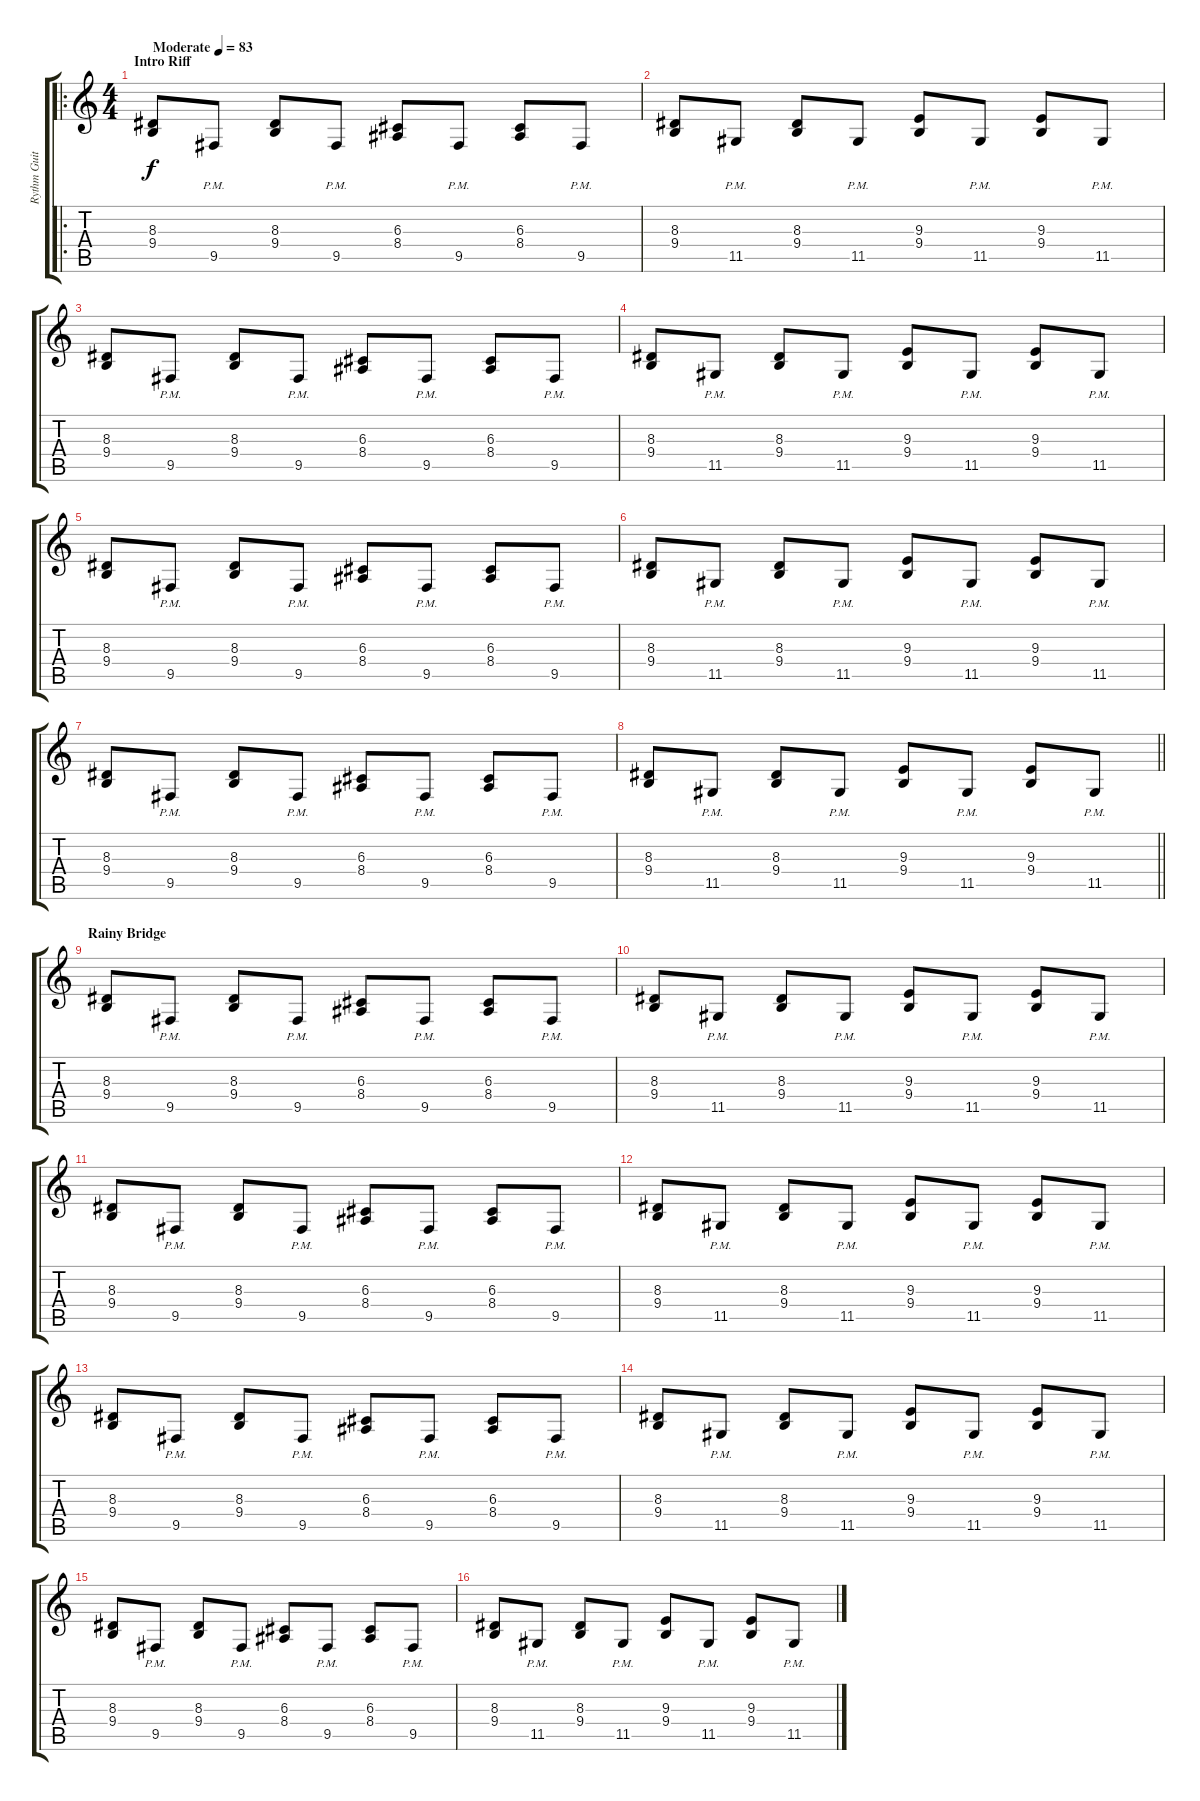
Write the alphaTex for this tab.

\track ("Rythm Guitar" "Rythm Guit") {instrument electricgrandpiano}
\staff {score tabs}
\tuning (E4 B3 G3 D3 A2 E2) {hide}
\ro
\ts (4 4)
\section ("" "Intro Riff")
\tempo (83 "Moderate")
\clef g2
\ks c
(8.3 9.4).8{dy f instrument electricgrandpiano} 9.5{pm}.8 (8.3 9.4).8 9.5{pm}.8 (6.3 8.4).8 9.5{pm}.8 (6.3 8.4).8 9.5{pm}.8 |
(8.3 9.4).8 11.5{pm}.8 (8.3 9.4).8 11.5{pm}.8 (9.3 9.4).8 11.5{pm}.8 (9.3 9.4).8 11.5{pm}.8 |
(8.3 9.4).8 9.5{pm}.8 (8.3 9.4).8 9.5{pm}.8 (6.3 8.4).8 9.5{pm}.8 (6.3 8.4).8 9.5{pm}.8 |
(8.3 9.4).8 11.5{pm}.8 (8.3 9.4).8 11.5{pm}.8 (9.3 9.4).8 11.5{pm}.8 (9.3 9.4).8 11.5{pm}.8 |
(8.3 9.4).8 9.5{pm}.8 (8.3 9.4).8 9.5{pm}.8 (6.3 8.4).8 9.5{pm}.8 (6.3 8.4).8 9.5{pm}.8 |
(8.3 9.4).8 11.5{pm}.8 (8.3 9.4).8 11.5{pm}.8 (9.3 9.4).8 11.5{pm}.8 (9.3 9.4).8 11.5{pm}.8 |
(8.3 9.4).8 9.5{pm}.8 (8.3 9.4).8 9.5{pm}.8 (6.3 8.4).8 9.5{pm}.8 (6.3 8.4).8 9.5{pm}.8 |
\barLineRight lightlight
(8.3 9.4).8 11.5{pm}.8 (8.3 9.4).8 11.5{pm}.8 (9.3 9.4).8 11.5{pm}.8 (9.3 9.4).8 11.5{pm}.8 |
\section ("" "Rainy Bridge")
(8.3 9.4).8 9.5{pm}.8 (8.3 9.4).8 9.5{pm}.8 (6.3 8.4).8 9.5{pm}.8 (6.3 8.4).8 9.5{pm}.8 |
(8.3 9.4).8 11.5{pm}.8 (8.3 9.4).8 11.5{pm}.8 (9.3 9.4).8 11.5{pm}.8 (9.3 9.4).8 11.5{pm}.8 |
(8.3 9.4).8 9.5{pm}.8 (8.3 9.4).8 9.5{pm}.8 (6.3 8.4).8 9.5{pm}.8 (6.3 8.4).8 9.5{pm}.8 |
(8.3 9.4).8 11.5{pm}.8 (8.3 9.4).8 11.5{pm}.8 (9.3 9.4).8 11.5{pm}.8 (9.3 9.4).8 11.5{pm}.8 |
(8.3 9.4).8 9.5{pm}.8 (8.3 9.4).8 9.5{pm}.8 (6.3 8.4).8 9.5{pm}.8 (6.3 8.4).8 9.5{pm}.8 |
(8.3 9.4).8 11.5{pm}.8 (8.3 9.4).8 11.5{pm}.8 (9.3 9.4).8 11.5{pm}.8 (9.3 9.4).8 11.5{pm}.8 |
(8.3 9.4).8 9.5{pm}.8 (8.3 9.4).8 9.5{pm}.8 (6.3 8.4).8 9.5{pm}.8 (6.3 8.4).8 9.5{pm}.8 |
(8.3 9.4).8 11.5{pm}.8 (8.3 9.4).8 11.5{pm}.8 (9.3 9.4).8 11.5{pm}.8 (9.3 9.4).8 11.5{pm}.8
